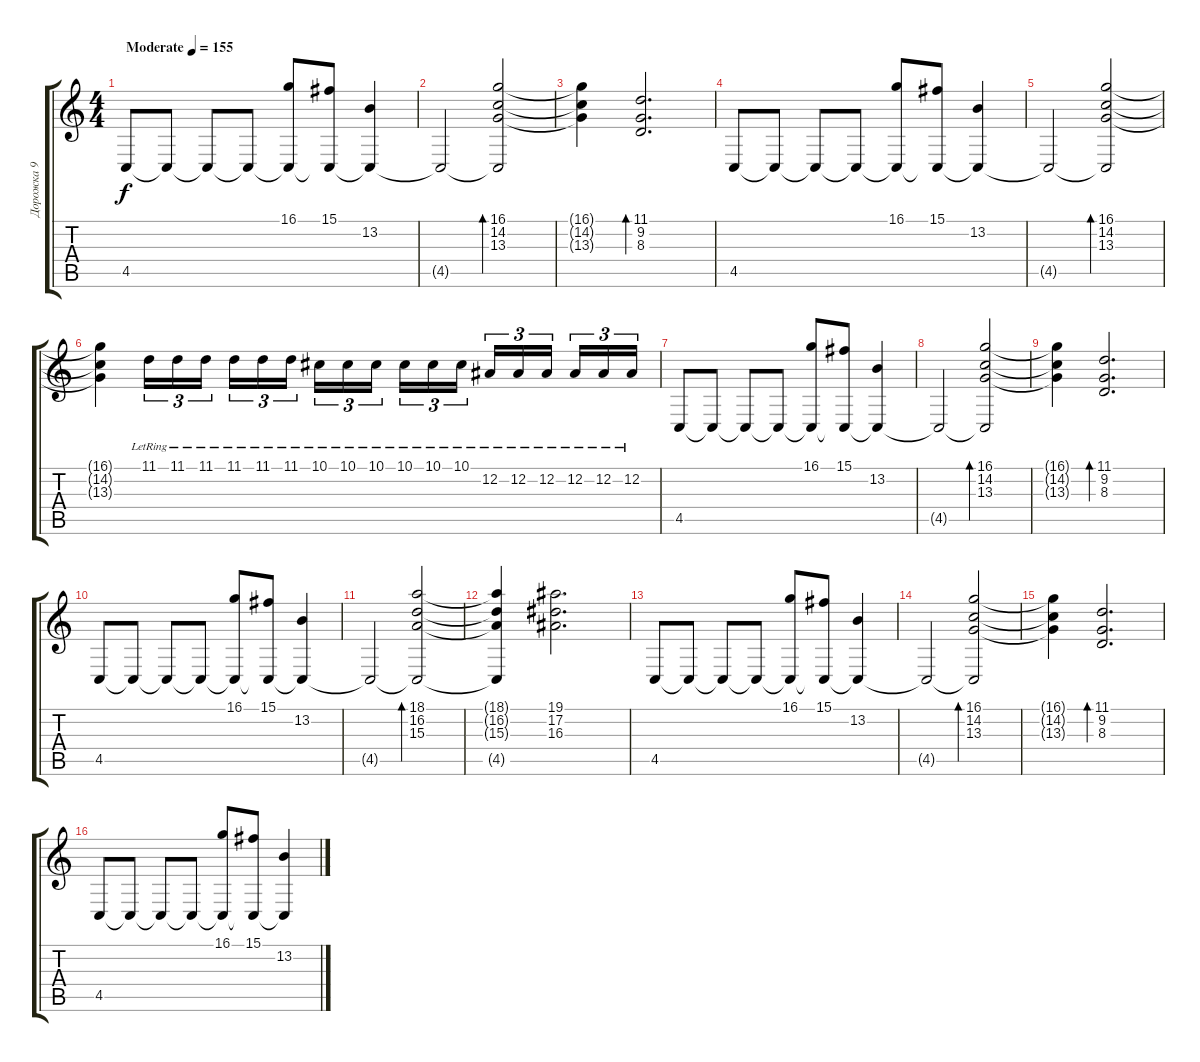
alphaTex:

\track ("Дорожка 9" "Дорожка 9") {instrument brightacousticpiano}
\staff {score tabs}
\tuning (Eb4 Bb3 Gb3 Db3 Ab2 Eb2) {hide}
\ts (4 4)
\tempo (155 "Moderate")
\clef g2
\ks c
4.5.8{dy f instrument brightacousticpiano} 4.5{t}.8 4.5{t}.8 4.5{t}.8 (16.1 4.5{t}).8 (15.1 4.5{t}).8 (13.2 4.5{t}).4 |
4.5{t}.2 (16.1 14.2 13.3 4.5{t}).2{bd 240} |
(16.1{t} 14.2{t} 13.3{t}).4 (11.1 9.2 8.3).2{d bd 240} |
4.5.8 4.5{t}.8 4.5{t}.8 4.5{t}.8 (16.1 4.5{t}).8 (15.1 4.5{t}).8 (13.2 4.5{t}).4 |
4.5{t}.2 (16.1 14.2 13.3 4.5{t}).2{bd 240} |
(16.1{t} 14.2{t} 13.3{t}).4 11.1{lr}.16{tu (3 2)} 11.1{lr}.16{tu (3 2)} 11.1{lr}.16{tu (3 2) beam splitsecondary} 11.1{lr}.16{tu (3 2)} 11.1{lr}.16{tu (3 2)} 11.1{lr}.16{tu (3 2)} 10.1{lr}.16{tu (3 2)} 10.1{lr}.16{tu (3 2)} 10.1{lr}.16{tu (3 2) beam splitsecondary} 10.1{lr}.16{tu (3 2)} 10.1{lr}.16{tu (3 2)} 10.1{lr}.16{tu (3 2)} 12.2{lr}.16{tu (3 2)} 12.2{lr}.16{tu (3 2)} 12.2{lr}.16{tu (3 2) beam splitsecondary} 12.2{lr}.16{tu (3 2)} 12.2{lr}.16{tu (3 2)} 12.2{lr}.16{tu (3 2)} |
4.5.8 4.5{t}.8 4.5{t}.8 4.5{t}.8 (16.1 4.5{t}).8 (15.1 4.5{t}).8 (13.2 4.5{t}).4 |
4.5{t}.2 (16.1 14.2 13.3 4.5{t}).2{bd 240} |
(16.1{t} 14.2{t} 13.3{t}).4 (11.1 9.2 8.3).2{d bd 240} |
4.5.8 4.5{t}.8 4.5{t}.8 4.5{t}.8 (16.1 4.5{t}).8 (15.1 4.5{t}).8 (13.2 4.5{t}).4 |
4.5{t}.2 (18.1 16.2 15.3 4.5{t}).2{bd 240} |
(18.1{t} 16.2{t} 15.3{t} 4.5{t}).4 (19.1 17.2 16.3).2{d} |
4.5.8 4.5{t}.8 4.5{t}.8 4.5{t}.8 (16.1 4.5{t}).8 (15.1 4.5{t}).8 (13.2 4.5{t}).4 |
4.5{t}.2 (16.1 14.2 13.3 4.5{t}).2{bd 240} |
(16.1{t} 14.2{t} 13.3{t}).4 (11.1 9.2 8.3).2{d bd 240} |
4.5.8 4.5{t}.8 4.5{t}.8 4.5{t}.8 (16.1 4.5{t}).8 (15.1 4.5{t}).8 (13.2 4.5{t}).4
